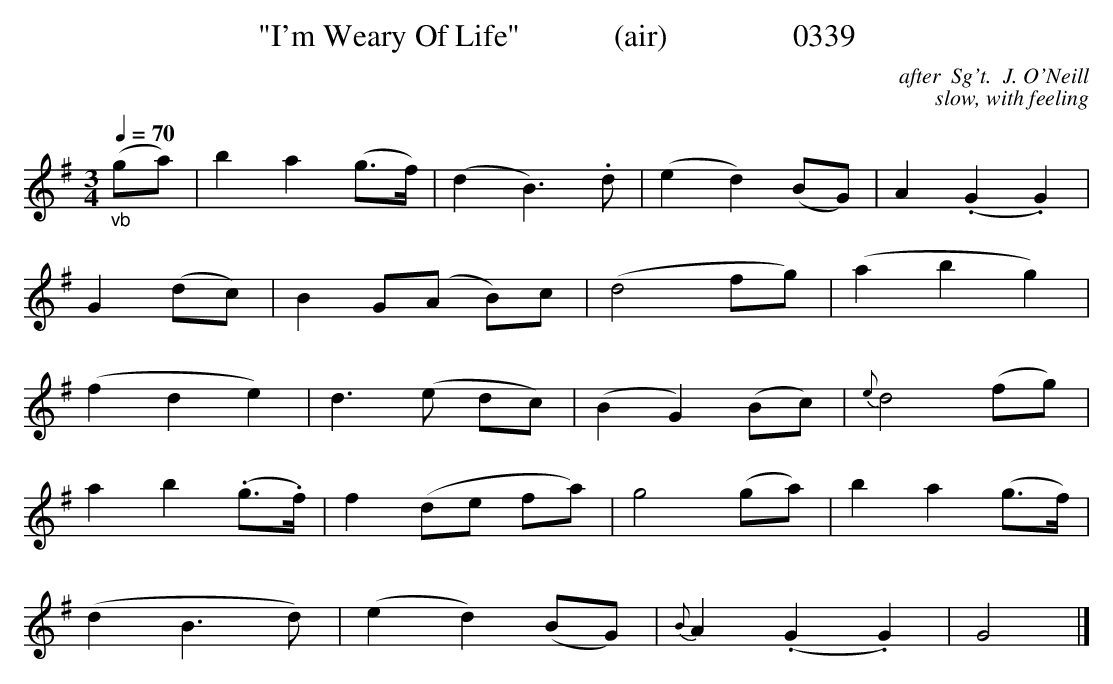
X:1
T:"I'm Weary Of Life"            (air)                0339
C:after  Sg't.  J. O'Neill
C:slow, with feeling
Q:1/4=70
M:3/4
L:1/8
K:G
"_vb"(ga)|b2a2(g3/2f/2)|(d2B3).d|(e2d2)(BG)|A2(.G2.G2)|
G2(dc)|B2G(A B)c|(d4fg)|(a2b2g2)|
(f2d2e2)|d3(e dc)|(B2G2)(Bc)|{e}d4 (fg)|
a2b2(.g3/2.f/2)|f2(de fa)|g4(ga)|b2a2(g3/2f/2)|
(d2B3d)|(e2d2)(BG)|{B}A2 (.G2.G2)|G4|]
